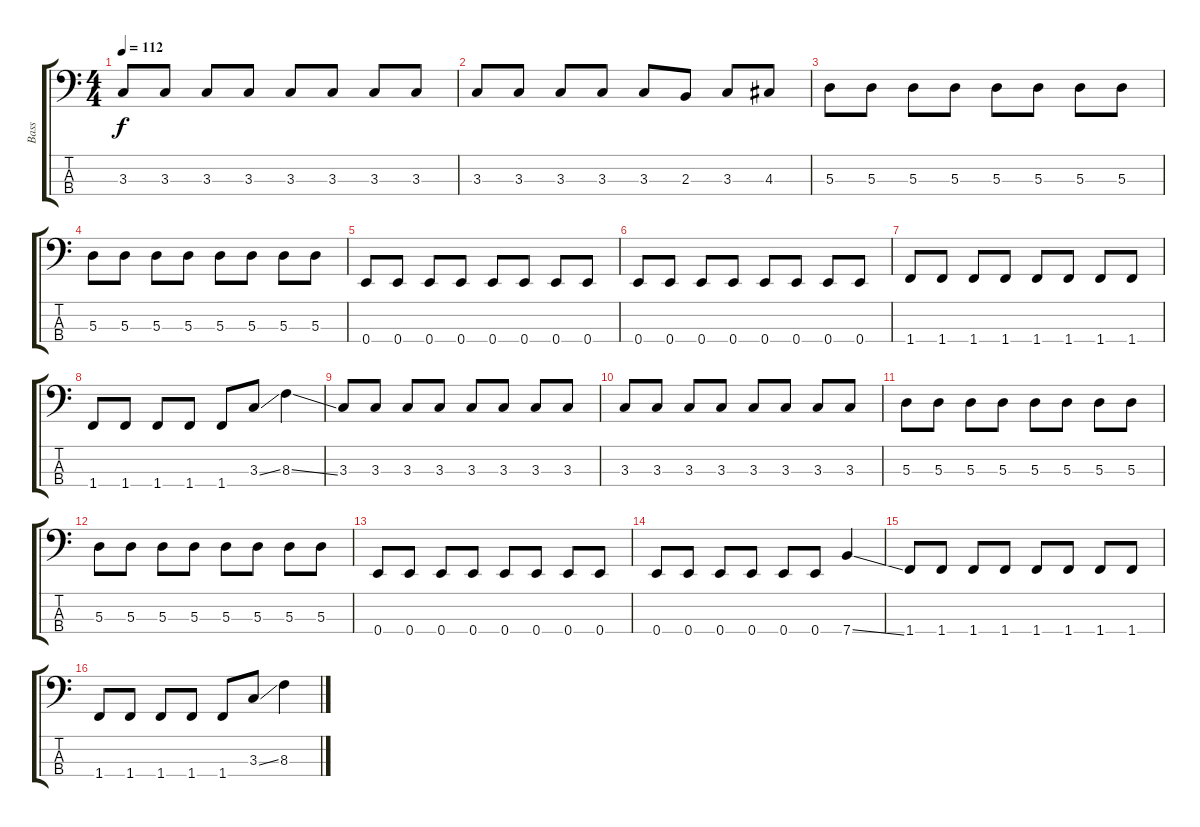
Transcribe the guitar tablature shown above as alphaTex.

\track ("Bass" "Bass") {instrument electricbasspick}
\staff {score tabs}
\tuning (G2 D2 A1 E1) {hide}
\ts (4 4)
\tempo 112
\clef f4
\ks c
3.3.8{dy f} 3.3.8 3.3.8 3.3.8 3.3.8 3.3.8 3.3.8 3.3.8 |
3.3.8 3.3.8 3.3.8 3.3.8 3.3.8 2.3.8 3.3.8 4.3.8 |
5.3.8 5.3.8 5.3.8 5.3.8 5.3.8 5.3.8 5.3.8 5.3.8 |
5.3.8 5.3.8 5.3.8 5.3.8 5.3.8 5.3.8 5.3.8 5.3.8 |
0.4.8 0.4.8 0.4.8 0.4.8 0.4.8 0.4.8 0.4.8 0.4.8 |
0.4.8 0.4.8 0.4.8 0.4.8 0.4.8 0.4.8 0.4.8 0.4.8 |
1.4.8 1.4.8 1.4.8 1.4.8 1.4.8 1.4.8 1.4.8 1.4.8 |
1.4.8 1.4.8 1.4.8 1.4.8 1.4.8 3.3{ss}.8 8.3{ss}.4 |
3.3.8 3.3.8 3.3.8 3.3.8 3.3.8 3.3.8 3.3.8 3.3.8 |
3.3.8 3.3.8 3.3.8 3.3.8 3.3.8 3.3.8 3.3.8 3.3.8 |
5.3.8 5.3.8 5.3.8 5.3.8 5.3.8 5.3.8 5.3.8 5.3.8 |
5.3.8 5.3.8 5.3.8 5.3.8 5.3.8 5.3.8 5.3.8 5.3.8 |
0.4.8 0.4.8 0.4.8 0.4.8 0.4.8 0.4.8 0.4.8 0.4.8 |
0.4.8 0.4.8 0.4.8 0.4.8 0.4.8 0.4.8 7.4{ss}.4 |
1.4.8 1.4.8 1.4.8 1.4.8 1.4.8 1.4.8 1.4.8 1.4.8 |
1.4.8 1.4.8 1.4.8 1.4.8 1.4.8 3.3{ss}.8 8.3{ss}.4
